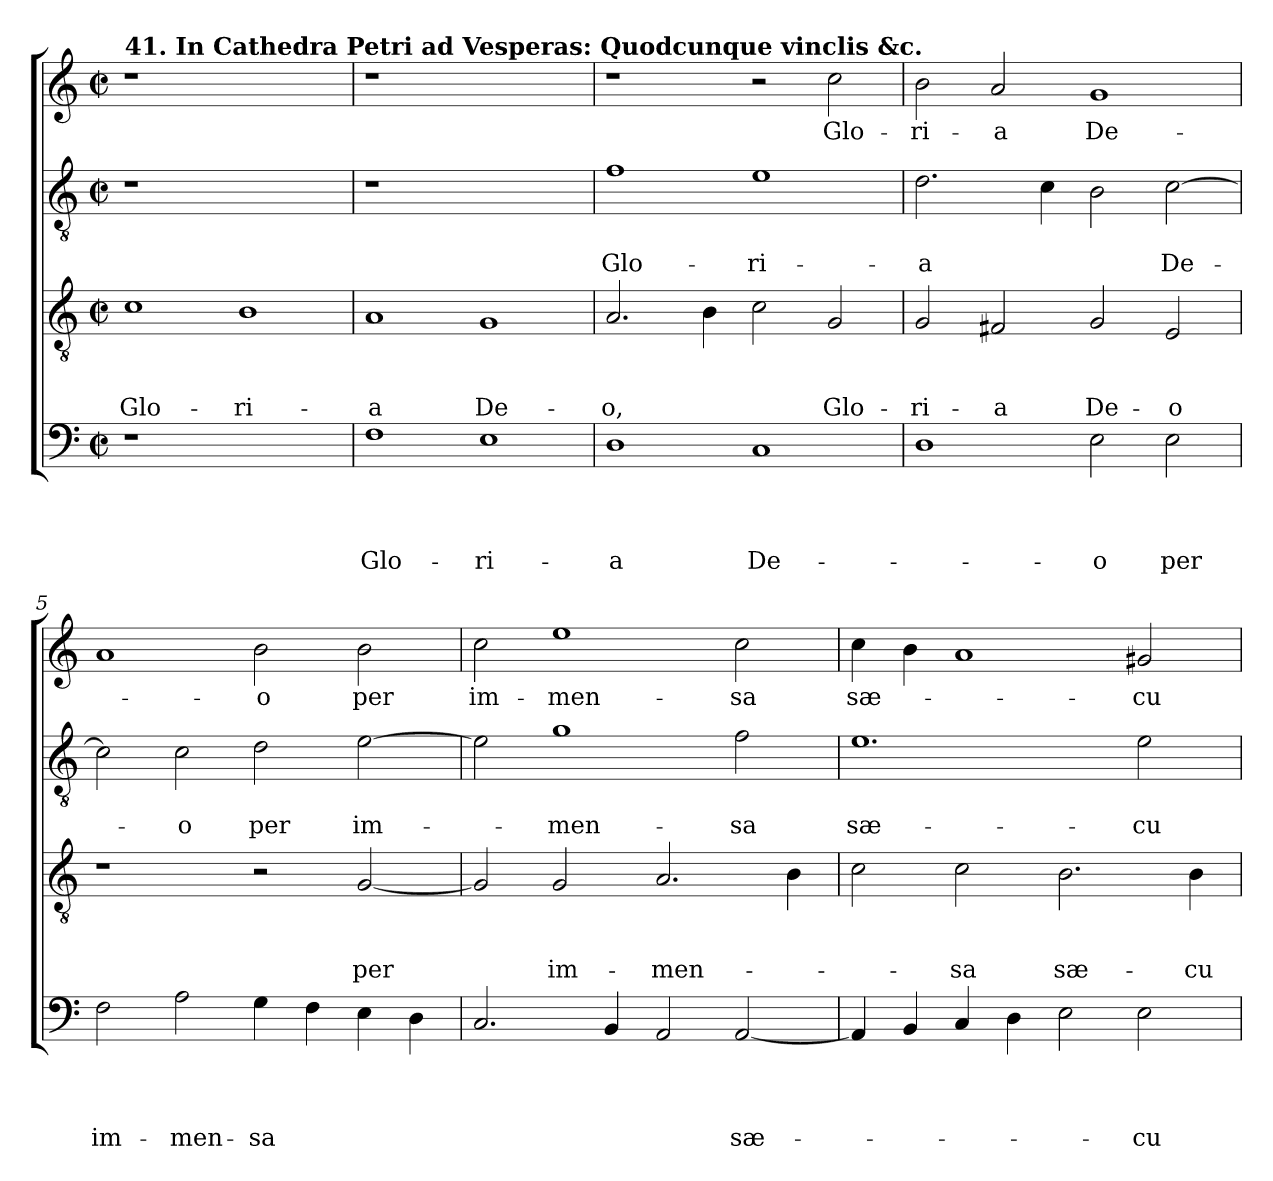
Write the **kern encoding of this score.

**kern	**text	**text	**text	**text	**kern	**text	**text	**text	**kern	**text	**text	**kern	**text
*part4	*part4	*part4	*part4	*part4	*part3	*part3	*part3	*part3	*part2	*part2	*part2	*part1	*part1
*staff4	*staff4	*staff4	*staff4	*staff4	*staff3	*staff3	*staff3	*staff3	*staff2	*staff2	*staff2	*staff1	*staff1
*clefF4	*	*	*	*	*clefGv2	*	*	*	*clefGv2	*	*	*clefG2	*
*k[]	*	*	*	*	*k[]	*	*	*	*k[]	*	*	*k[]	*
*C:	*	*	*	*	*C:	*	*	*	*C:	*	*	*C:	*
*M2/2	*	*	*	*	*M2/2	*	*	*	*M2/2	*	*	*M2/2	*
*met(c|)	*	*	*	*	*met(c|)	*	*	*	*met(c|)	*	*	*met(c|)	*
=1	=1	=1	=1	=1	=1	=1	=1	=1	=1	=1	=1	=1	=1
!	!	!	!	!	!	!	!	!	!	!	!	!LO:TX:a:B:t=41. In Cathedra Petri ad Vesperas&colon; Quodcunque vinclis &c.	!
!	!	!	!	!	!	!	!	!LO:LY:b	!	!	!	!	!
1r	.	.	.	.	1c	.	.	Glo-	1r	.	.	1r	.
!	!	!	!	!	!	!	!	!LO:LY:b	!	!	!	!	!
1ryy	.	.	.	.	1B	.	.	-ri-	1ryy	.	.	1ryy	.
=2	=2	=2	=2	=2	=2	=2	=2	=2	=2	=2	=2	=2	=2
!	!	!	!	!LO:LY:b	!	!	!	!LO:LY:b	!	!	!	!	!
1F	.	.	.	Glo-	1A	.	.	-a	1r	.	.	1r	.
!	!	!	!	!LO:LY:b	!	!	!	!LO:LY:b	!	!	!	!	!
1E	.	.	.	-ri-	1G	.	.	De-	1ryy	.	.	1ryy	.
=3	=3	=3	=3	=3	=3	=3	=3	=3	=3	=3	=3	=3	=3
!	!	!	!	!LO:LY:b	!	!	!	!LO:LY:b	!	!	!LO:LY:b	!	!
1D	.	.	.	-a	2.A/	.	.	-o,	1f	.	Glo-	1r	.
.	.	.	.	.	4B\	.	.	.	.	.	.	.	.
!	!	!	!	!LO:LY:b	!	!	!	!	!	!	!LO:LY:b	!	!
1C	.	.	.	De-	2c\	.	.	.	1e	.	-ri-	2r	.
!	!	!	!	!	!	!	!	!LO:LY:b	!	!	!	!	!LO:LY:b
.	.	.	.	.	2G/	.	.	Glo-	.	.	.	2cc\	Glo-
=4	=4	=4	=4	=4	=4	=4	=4	=4	=4	=4	=4	=4	=4
!	!	!	!	!	!	!	!	!LO:LY:b	!	!	!LO:LY:b	!	!LO:LY:b
1D	.	.	.	.	2G/	.	.	-ri-	2.d\	.	-a	2b\	-ri-
!	!	!	!	!	!	!	!	!LO:LY:b	!	!	!	!	!LO:LY:b
.	.	.	.	.	2F#X/	.	.	-a	.	.	.	2a/	-a
.	.	.	.	.	.	.	.	.	4c\	.	.	.	.
!	!	!	!	!LO:LY:b	!	!	!	!LO:LY:b	!	!	!	!	!LO:LY:b
2E\	.	.	.	-o	2G/	.	.	De-	2B\	.	.	1g	De-
!	!	!	!	!LO:LY:b	!	!	!	!LO:LY:b	!	!	!LO:LY:b	!	!
2E\	.	.	.	per	2E/	.	.	-o	[2c\	.	De-	.	.
=5	=5	=5	=5	=5	=5	=5	=5	=5	=5	=5	=5	=5	=5
!	!	!	!	!LO:LY:b	!	!	!	!	!	!	!	!	!
2F\	.	.	.	im-	1r	.	.	.	2c\]	.	.	1a	.
!	!	!	!	!LO:LY:b	!	!	!	!	!	!	!LO:LY:b	!	!
2A\	.	.	.	-men-	.	.	.	.	2c\	.	-o	.	.
!	!	!	!	!LO:LY:b	!	!	!	!	!	!	!LO:LY:b	!	!LO:LY:b
4G\	.	.	.	-sa	2r	.	.	.	2d\	.	per	2b\	-o
4F\	.	.	.	.	.	.	.	.	.	.	.	.	.
!	!	!	!	!	!	!	!	!LO:LY:b	!	!	!LO:LY:b	!	!LO:LY:b
4E\	.	.	.	.	[2G/	.	.	per	[2e\	.	im-	2b\	per
4D\	.	.	.	.	.	.	.	.	.	.	.	.	.
!!LO:LB:g=z
=6	=6	=6	=6	=6	=6	=6	=6	=6	=6	=6	=6	=6	=6
!	!	!	!	!	!	!	!	!	!	!	!	!	!LO:LY:b
2.C/	.	.	.	.	2G/]	.	.	.	2e\]	.	.	2cc\	im-
!	!	!	!	!	!	!	!	!LO:LY:b	!	!	!LO:LY:b	!	!LO:LY:b
.	.	.	.	.	2G/	.	.	im-	1g	.	-men-	1ee	-men-
4BB/	.	.	.	.	.	.	.	.	.	.	.	.	.
!	!	!	!	!	!	!	!	!LO:LY:b	!	!	!	!	!
2AA/	.	.	.	.	2.A/	.	.	-men-	.	.	.	.	.
!	!	!	!	!LO:LY:b	!	!	!	!	!	!	!LO:LY:b	!	!LO:LY:b
[2AA/	.	.	.	sæ-	.	.	.	.	2f\	.	-sa	2cc\	-sa
.	.	.	.	.	4B\	.	.	.	.	.	.	.	.
=7	=7	=7	=7	=7	=7	=7	=7	=7	=7	=7	=7	=7	=7
!	!	!	!	!	!	!	!	!	!	!	!LO:LY:b	!	!LO:LY:b
4AA/]	.	.	.	.	2c\	.	.	.	1.e	.	sæ-	4cc\	sæ-
4BB/	.	.	.	.	.	.	.	.	.	.	.	4b\	.
!	!	!	!	!	!	!	!	!LO:LY:b	!	!	!	!	!
4C/	.	.	.	.	2c\	.	.	-sa	.	.	.	1a	.
4D\	.	.	.	.	.	.	.	.	.	.	.	.	.
!	!	!	!	!	!	!	!	!LO:LY:b	!	!	!	!	!
2E\	.	.	.	.	2.B\	.	.	sæ-	.	.	.	.	.
!	!	!	!	!LO:LY:b	!	!	!	!	!	!	!LO:LY:b	!	!LO:LY:b
2E\	.	.	.	-cu-	.	.	.	.	2e\	.	-cu-	2g#/	-cu-
!	!	!	!	!	!	!	!	!LO:LY:b	!	!	!	!	!
.	.	.	.	.	4B\	.	.	-cu-	.	.	.	.	.
=	=	=	=	=	=	=	=	=	=	=	=	=	=
*-	*-	*-	*-	*-	*-	*-	*-	*-	*-	*-	*-	*-	*-
